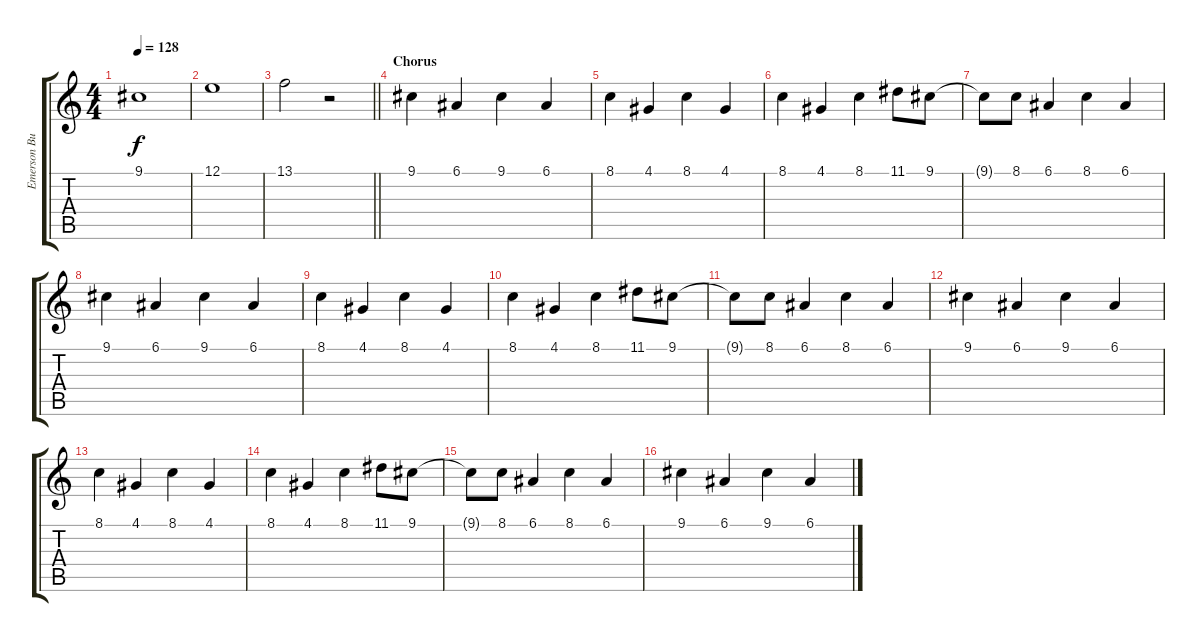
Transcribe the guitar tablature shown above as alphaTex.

\track ("Emerson Burton (Keyboard)" "Emerson Bu") {instrument choiraahs}
\staff {score tabs}
\tuning (E4 B3 G3 D3 A2 E2) {hide}
\ts (4 4)
\tempo 128
\clef g2
\ks c
9.1.1{dy f} |
12.1.1 |
\barLineRight lightlight
13.1.2 r.2{volume 10} |
\section ("" "Chorus")
9.1.4 6.1.4 9.1.4 6.1.4 |
8.1.4 4.1.4 8.1.4 4.1.4 |
8.1.4 4.1.4 8.1.4 11.1.8 9.1.8 |
9.1{t}.8 8.1.8 6.1.4 8.1.4 6.1.4 |
9.1.4 6.1.4 9.1.4 6.1.4 |
8.1.4 4.1.4 8.1.4 4.1.4 |
8.1.4 4.1.4 8.1.4 11.1.8 9.1.8 |
9.1{t}.8 8.1.8 6.1.4 8.1.4 6.1.4 |
9.1.4 6.1.4 9.1.4 6.1.4 |
8.1.4 4.1.4 8.1.4 4.1.4 |
8.1.4 4.1.4 8.1.4 11.1.8 9.1.8 |
9.1{t}.8 8.1.8 6.1.4 8.1.4 6.1.4 |
9.1.4 6.1.4 9.1.4 6.1.4
